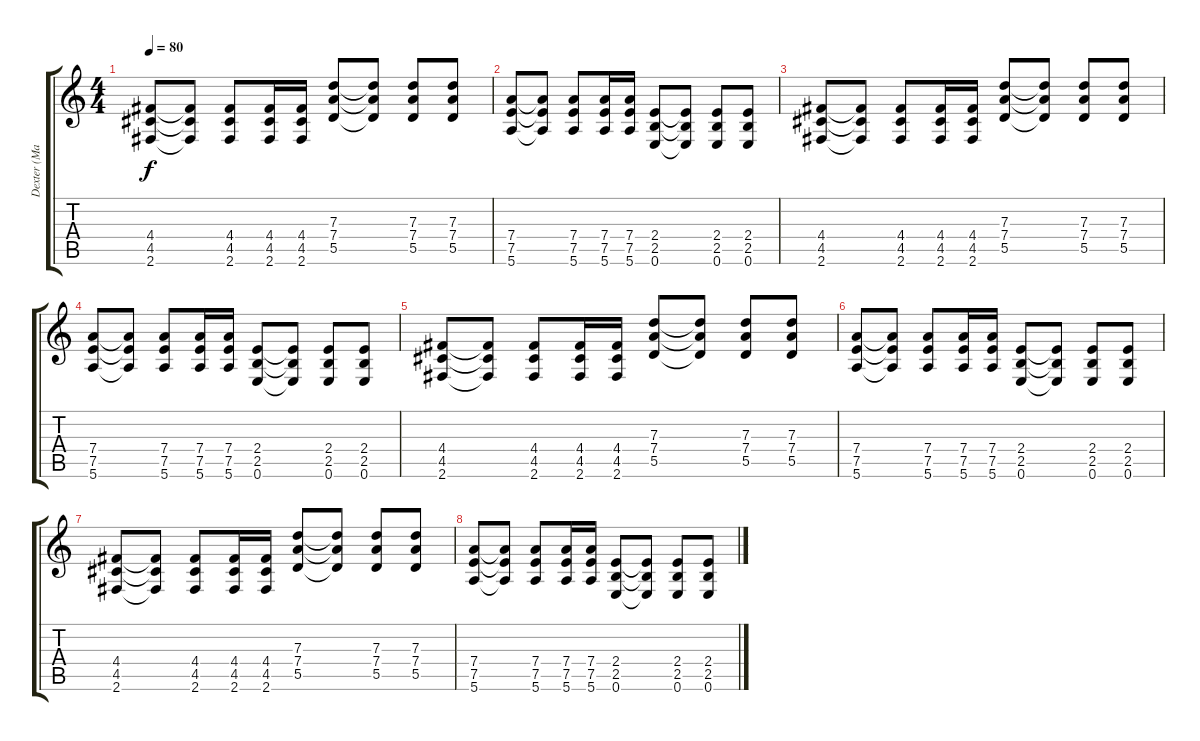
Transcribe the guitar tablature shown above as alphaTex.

\track ("Dexter (Main guitar)" "Dexter (Ma") {instrument distortionguitar}
\staff {score tabs}
\tuning (E4 B3 G3 D3 A2 E2) {hide}
\ts (4 4)
\tempo 80
\clef g2
\ks c
(4.4 4.5 2.6).8{dy f instrument distortionguitar} (4.4{t} 4.5{t} 2.6{t}).8 (4.4 4.5 2.6).8 (4.4 4.5 2.6).16 (4.4 4.5 2.6).16 (7.3 7.4 5.5).8 (7.3{t} 7.4{t} 5.5{t}).8 (7.3 7.4 5.5).8 (7.3 7.4 5.5).8 |
(7.4 7.5 5.6).8 (7.4{t} 7.5{t} 5.6{t}).8 (7.4 7.5 5.6).8 (7.4 7.5 5.6).16 (7.4 7.5 5.6).16 (2.4 2.5 0.6).8 (2.4{t} 2.5{t} 0.6{t}).8 (2.4 2.5 0.6).8 (2.4 2.5 0.6).8 |
(4.4 4.5 2.6).8 (4.4{t} 4.5{t} 2.6{t}).8 (4.4 4.5 2.6).8 (4.4 4.5 2.6).16 (4.4 4.5 2.6).16 (7.3 7.4 5.5).8 (7.3{t} 7.4{t} 5.5{t}).8 (7.3 7.4 5.5).8 (7.3 7.4 5.5).8 |
(7.4 7.5 5.6).8 (7.4{t} 7.5{t} 5.6{t}).8 (7.4 7.5 5.6).8 (7.4 7.5 5.6).16 (7.4 7.5 5.6).16 (2.4 2.5 0.6).8 (2.4{t} 2.5{t} 0.6{t}).8 (2.4 2.5 0.6).8 (2.4 2.5 0.6).8 |
(4.4 4.5 2.6).8 (4.4{t} 4.5{t} 2.6{t}).8 (4.4 4.5 2.6).8 (4.4 4.5 2.6).16 (4.4 4.5 2.6).16 (7.3 7.4 5.5).8 (7.3{t} 7.4{t} 5.5{t}).8 (7.3 7.4 5.5).8 (7.3 7.4 5.5).8 |
(7.4 7.5 5.6).8 (7.4{t} 7.5{t} 5.6{t}).8 (7.4 7.5 5.6).8 (7.4 7.5 5.6).16 (7.4 7.5 5.6).16 (2.4 2.5 0.6).8 (2.4{t} 2.5{t} 0.6{t}).8 (2.4 2.5 0.6).8 (2.4 2.5 0.6).8 |
(4.4 4.5 2.6).8 (4.4{t} 4.5{t} 2.6{t}).8 (4.4 4.5 2.6).8 (4.4 4.5 2.6).16 (4.4 4.5 2.6).16 (7.3 7.4 5.5).8 (7.3{t} 7.4{t} 5.5{t}).8 (7.3 7.4 5.5).8 (7.3 7.4 5.5).8 |
(7.4 7.5 5.6).8 (7.4{t} 7.5{t} 5.6{t}).8 (7.4 7.5 5.6).8 (7.4 7.5 5.6).16 (7.4 7.5 5.6).16 (2.4 2.5 0.6).8 (2.4{t} 2.5{t} 0.6{t}).8 (2.4 2.5 0.6).8 (2.4 2.5 0.6).8
